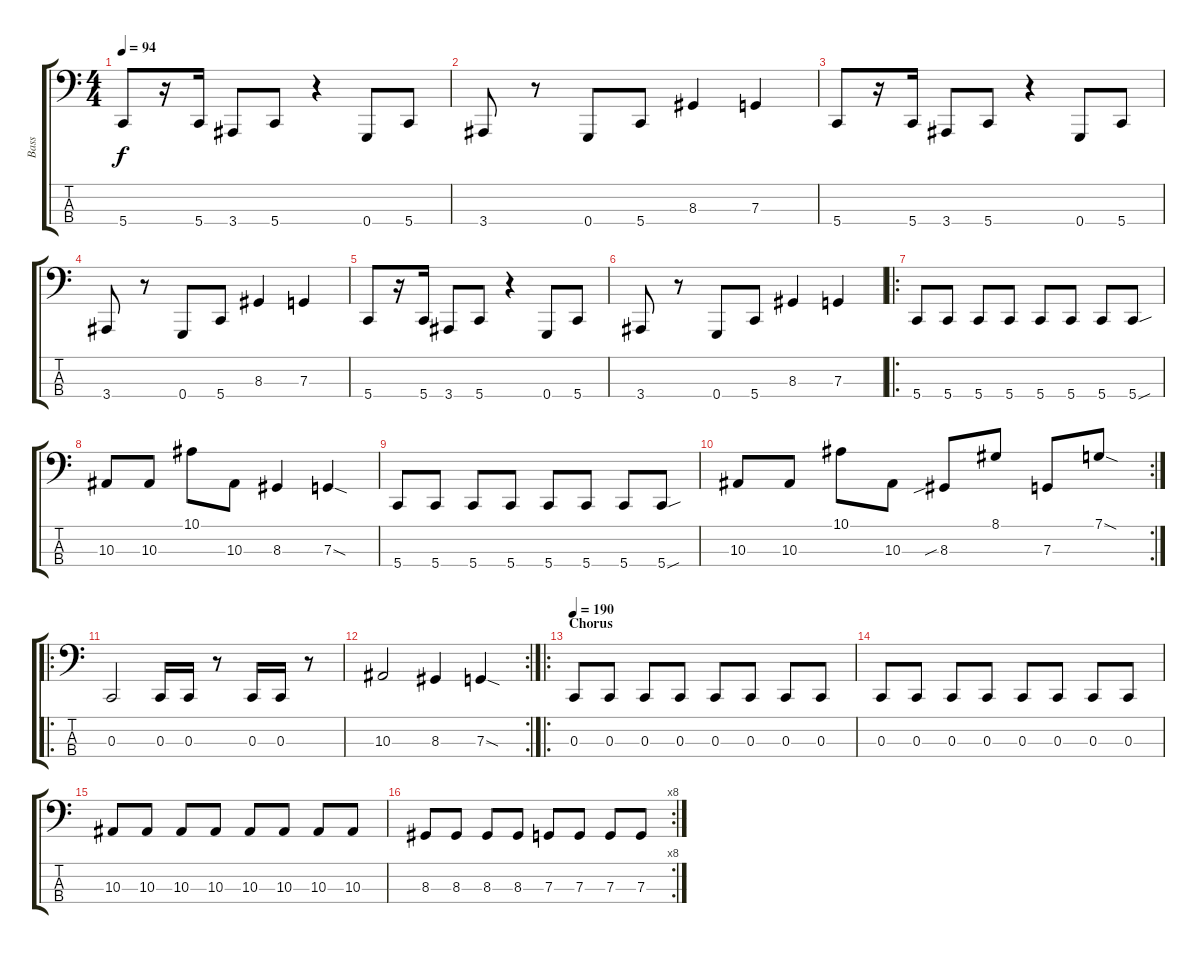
\track ("Bass" "Bass") {instrument electricbasspick}
\staff {score tabs}
\tuning (C2 G1 C1 G0) {hide}
\ts (4 4)
\tempo 94
\clef f4
\ks c
5.4.8{dy f} r.16 5.4.16 3.4.8 5.4.8 r.4 0.4.8 5.4.8 |
3.4.8 r.8 0.4.8 5.4.8 8.3.4 7.3.4 |
5.4.8 r.16 5.4.16 3.4.8 5.4.8 r.4 0.4.8 5.4.8 |
3.4.8 r.8 0.4.8 5.4.8 8.3.4 7.3.4 |
5.4.8 r.16 5.4.16 3.4.8 5.4.8 r.4 0.4.8 5.4.8 |
3.4.8 r.8 0.4.8 5.4.8 8.3.4 7.3.4 |
\ro
5.4.8 5.4.8 5.4.8 5.4.8 5.4.8 5.4.8 5.4.8 5.4{sou}.8 |
10.3.8 10.3.8 10.1.8 10.3.8 8.3.4 7.3{sod}.4 |
5.4.8 5.4.8 5.4.8 5.4.8 5.4.8 5.4.8 5.4.8 5.4{sou}.8 |
\rc 2
10.3.8 10.3.8 10.1.8 10.3.8 8.3{sib}.8 8.1.8 7.3.8 7.1{sod}.8 |
\ro
0.3.2 0.3.16 0.3.16 r.8 0.3.16 0.3.16 r.8 |
\rc 2
10.3.2 8.3.4 7.3{sod}.4 |
\ro
\section ("" "Chorus")
\tempo 190
0.3.8 0.3.8 0.3.8 0.3.8 0.3.8 0.3.8 0.3.8 0.3.8 |
0.3.8 0.3.8 0.3.8 0.3.8 0.3.8 0.3.8 0.3.8 0.3.8 |
10.3.8 10.3.8 10.3.8 10.3.8 10.3.8 10.3.8 10.3.8 10.3.8 |
\rc 8
8.3.8 8.3.8 8.3.8 8.3.8 7.3.8 7.3.8 7.3.8 7.3.8
